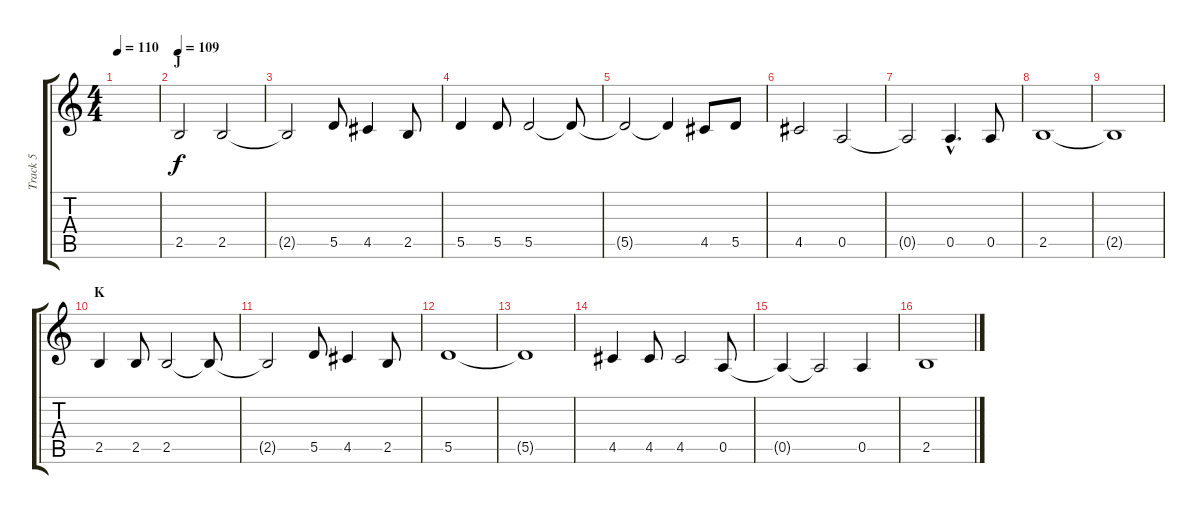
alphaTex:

\track ("Track 5" "Track 5") {instrument overdrivenguitar}
\staff {score tabs}
\tuning (E4 B3 G3 D3 A2 E2) {hide}
\ts (4 4)
\tempo 110
\clef g2
\ks c
|
\section ("" "J")
\tempo 109
2.5.2 2.5.2 |
2.5{t}.2 5.5.8 4.5.4 2.5.8 |
5.5.4 5.5.8 5.5.2 5.5{t}.8 |
5.5{t}.2 5.5{t}.4 4.5.8 5.5.8 |
4.5.2 0.5.2 |
0.5{t}.2 0.5{hac}.4{d} 0.5.8 |
2.5.1 |
2.5{t}.1 |
\section ("" "K")
2.5.4 2.5.8 2.5.2 2.5{t}.8 |
2.5{t}.2 5.5.8 4.5.4 2.5.8 |
5.5.1 |
5.5{t}.1 |
4.5.4 4.5.8 4.5.2 0.5.8 |
0.5{t}.4 0.5{t}.2 0.5.4 |
2.5.1
